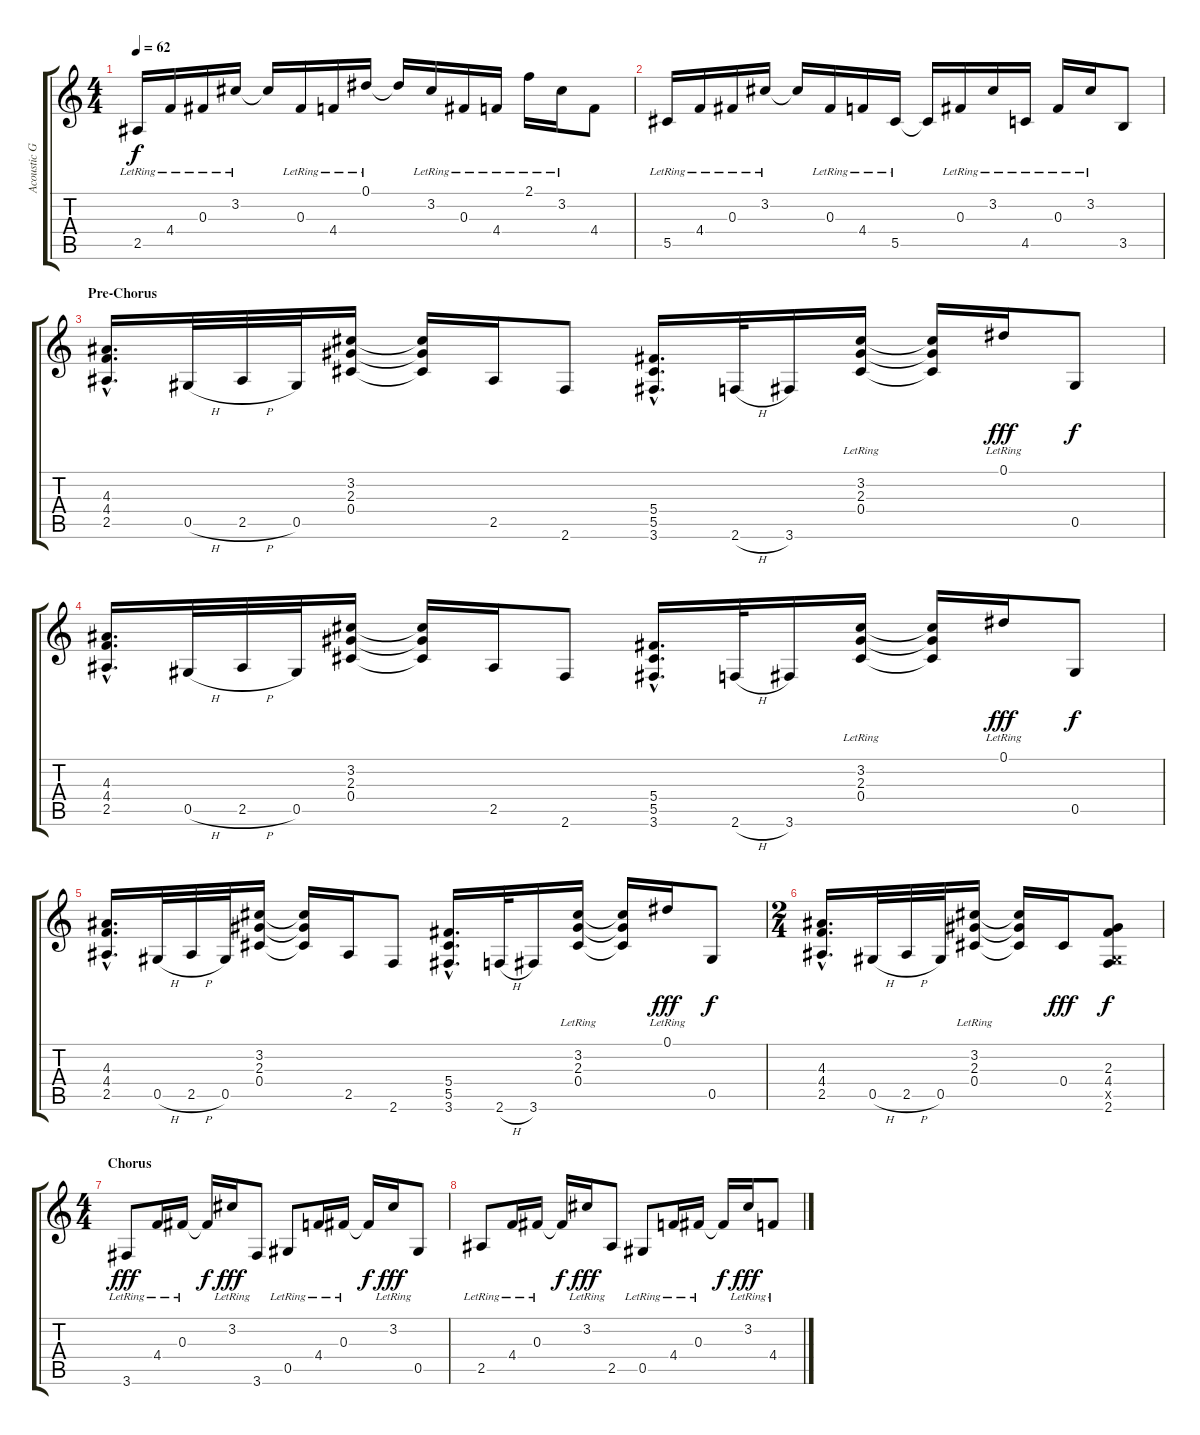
\track ("Acoustic Guitar" "Acoustic G") {instrument acousticguitarsteel}
\staff {score tabs}
\tuning (Eb4 Bb3 Gb3 Db3 Ab2 Eb2) {hide}
\ts (4 4)
\tempo 62
\clef g2
\ks c
2.5{lr}.16{dy f} 4.4{lr}.16 0.3{lr}.16 3.2{lr}.16 3.2{t}.16 0.3{lr}.16 4.4{lr}.16 0.1{lr}.16 0.1{t}.16 3.2{lr}.16 0.3{lr}.16 4.4{lr}.16 2.1{lr}.16 3.2{lr}.16 4.4.8 |
5.5{lr}.16 4.4{lr}.16 0.3{lr}.16 3.2{lr}.16 3.2{t}.16 0.3{lr}.16 4.4{lr}.16 5.5{lr}.16 5.5{t}.16 0.3{lr}.16 3.2{lr}.16 4.5{lr}.16 0.3{lr}.16 3.2{lr}.16 3.5.8 |
\section ("" "Pre-Chorus")
(4.3{hac} 4.4{hac} 2.5{hac}).16{d} 0.5{h}.32 2.5{h}.32 0.5.32 (3.2 2.3 0.4).16 (3.2{t} 2.3{t} 0.4{t}).16 2.5.16 2.6.8 (5.4{hac} 5.5{hac} 3.6{hac}).16{d} 2.6{h}.32 3.6.16 (3.2{lr} 2.3{lr} 0.4{lr}).16 (3.2{t} 2.3{t} 0.4{t}).16 0.1{lr}.16{dy fff} 0.5.8{dy f} |
(4.3{hac} 4.4{hac} 2.5{hac}).16{d} 0.5{h}.32 2.5{h}.32 0.5.32 (3.2 2.3 0.4).16 (3.2{t} 2.3{t} 0.4{t}).16 2.5.16 2.6.8 (5.4{hac} 5.5{hac} 3.6{hac}).16{d} 2.6{h}.32 3.6.16 (3.2{lr} 2.3{lr} 0.4{lr}).16 (3.2{t} 2.3{t} 0.4{t}).16 0.1{lr}.16{dy fff} 0.5.8{dy f} |
(4.3{hac} 4.4{hac} 2.5{hac}).16{d} 0.5{h}.32 2.5{h}.32 0.5.32 (3.2 2.3 0.4).16 (3.2{t} 2.3{t} 0.4{t}).16 2.5.16 2.6.8 (5.4{hac} 5.5{hac} 3.6{hac}).16{d} 2.6{h}.32 3.6.16 (3.2{lr} 2.3{lr} 0.4{lr}).16 (3.2{t} 2.3{t} 0.4{t}).16 0.1{lr}.16{dy fff} 0.5.8{dy f} |
\ts (2 4)
(4.3{hac} 4.4{hac} 2.5{hac}).16{d} 0.5{h}.32 2.5{h}.32 0.5.32 (3.2{lr} 2.3{lr} 0.4{lr}).16 (3.2{t} 2.3{t} 0.4{t}).16 0.4.16{dy fff} (2.3 4.4 0.5{x} 2.6).8{dy f} |
\ts (4 4)
\section ("" "Chorus")
3.6{lr}.8{dy fff} 4.4{lr}.16 0.3{lr}.16 0.3{t}.16{dy f} 3.2{lr}.16{dy fff} 3.6.8 0.5{lr}.8 4.4{lr}.16 0.3{lr}.16 0.3{t}.16{dy f} 3.2{lr}.16{dy fff} 0.5.8 |
2.5{lr}.8 4.4{lr}.16 0.3{lr}.16 0.3{t}.16{dy f} 3.2{lr}.16{dy fff} 2.5.8 0.5{lr}.8 4.4{lr}.16 0.3{lr}.16 0.3{t}.16{dy f} 3.2{lr}.16{dy fff} 4.4{lr}.8
